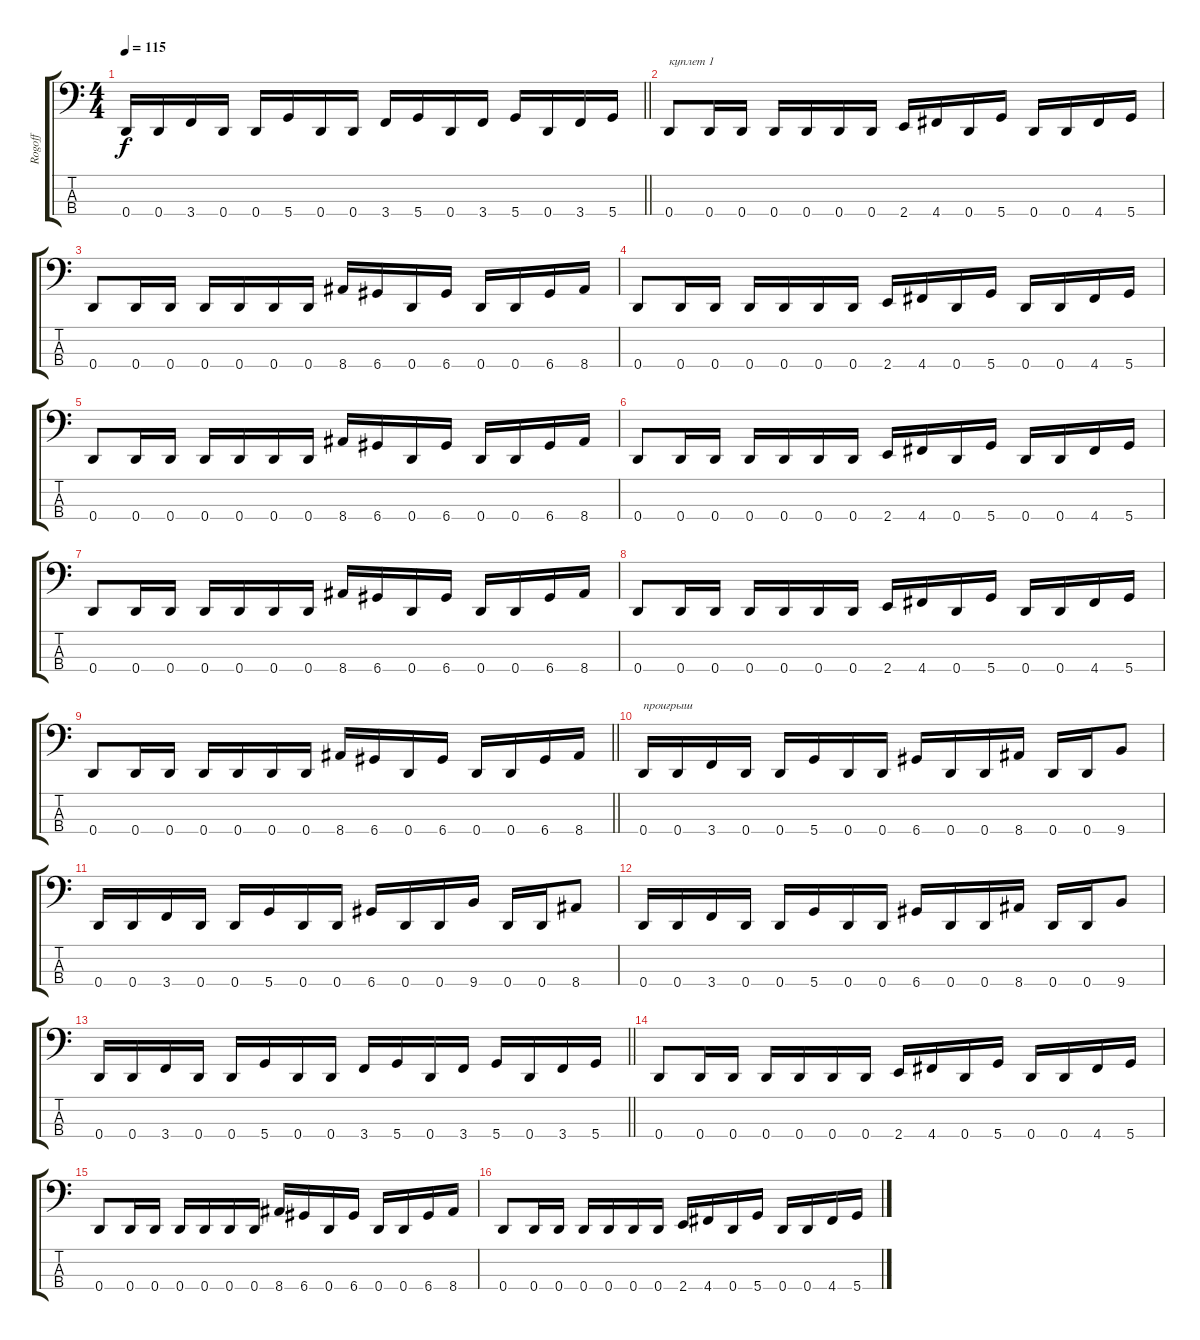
\track ("Rogoff" "Rogoff") {instrument electricbassfinger}
\staff {score tabs}
\tuning (F2 C2 G1 D1) {hide}
\ts (4 4)
\tempo 115
\clef f4
\barLineRight lightlight
\ks c
0.4.16{dy f} 0.4.16 3.4.16 0.4.16 0.4.16 5.4.16 0.4.16 0.4.16 3.4.16 5.4.16 0.4.16 3.4.16 5.4.16 0.4.16 3.4.16 5.4.16 |
0.4.8{txt "куплет 1"} 0.4.16 0.4.16 0.4.16 0.4.16 0.4.16 0.4.16 2.4.16 4.4.16 0.4.16 5.4.16 0.4.16 0.4.16 4.4.16 5.4.16 |
0.4.8 0.4.16 0.4.16 0.4.16 0.4.16 0.4.16 0.4.16 8.4.16 6.4.16 0.4.16 6.4.16 0.4.16 0.4.16 6.4.16 8.4.16 |
0.4.8 0.4.16 0.4.16 0.4.16 0.4.16 0.4.16 0.4.16 2.4.16 4.4.16 0.4.16 5.4.16 0.4.16 0.4.16 4.4.16 5.4.16 |
0.4.8 0.4.16 0.4.16 0.4.16 0.4.16 0.4.16 0.4.16 8.4.16 6.4.16 0.4.16 6.4.16 0.4.16 0.4.16 6.4.16 8.4.16 |
0.4.8 0.4.16 0.4.16 0.4.16 0.4.16 0.4.16 0.4.16 2.4.16 4.4.16 0.4.16 5.4.16 0.4.16 0.4.16 4.4.16 5.4.16 |
0.4.8 0.4.16 0.4.16 0.4.16 0.4.16 0.4.16 0.4.16 8.4.16 6.4.16 0.4.16 6.4.16 0.4.16 0.4.16 6.4.16 8.4.16 |
0.4.8 0.4.16 0.4.16 0.4.16 0.4.16 0.4.16 0.4.16 2.4.16 4.4.16 0.4.16 5.4.16 0.4.16 0.4.16 4.4.16 5.4.16 |
\barLineRight lightlight
0.4.8 0.4.16 0.4.16 0.4.16 0.4.16 0.4.16 0.4.16 8.4.16 6.4.16 0.4.16 6.4.16 0.4.16 0.4.16 6.4.16 8.4.16 |
0.4.16{txt "проигрыш"} 0.4.16 3.4.16 0.4.16 0.4.16 5.4.16 0.4.16 0.4.16 6.4.16 0.4.16 0.4.16 8.4.16 0.4.16 0.4.16 9.4.8 |
0.4.16 0.4.16 3.4.16 0.4.16 0.4.16 5.4.16 0.4.16 0.4.16 6.4.16 0.4.16 0.4.16 9.4.16 0.4.16 0.4.16 8.4.8 |
0.4.16 0.4.16 3.4.16 0.4.16 0.4.16 5.4.16 0.4.16 0.4.16 6.4.16 0.4.16 0.4.16 8.4.16 0.4.16 0.4.16 9.4.8 |
\barLineRight lightlight
0.4.16 0.4.16 3.4.16 0.4.16 0.4.16 5.4.16 0.4.16 0.4.16 3.4.16 5.4.16 0.4.16 3.4.16 5.4.16 0.4.16 3.4.16 5.4.16 |
0.4.8 0.4.16 0.4.16 0.4.16 0.4.16 0.4.16 0.4.16 2.4.16 4.4.16 0.4.16 5.4.16 0.4.16 0.4.16 4.4.16 5.4.16 |
0.4.8 0.4.16 0.4.16 0.4.16 0.4.16 0.4.16 0.4.16 8.4.16 6.4.16 0.4.16 6.4.16 0.4.16 0.4.16 6.4.16 8.4.16 |
0.4.8 0.4.16 0.4.16 0.4.16 0.4.16 0.4.16 0.4.16 2.4.16 4.4.16 0.4.16 5.4.16 0.4.16 0.4.16 4.4.16 5.4.16
